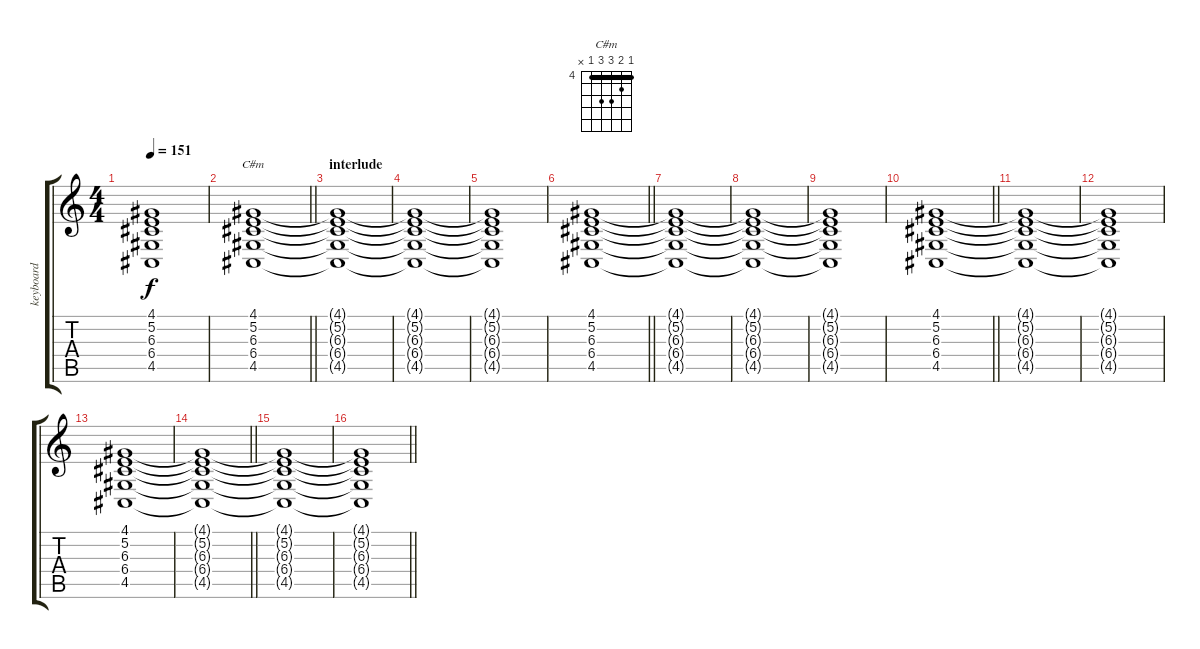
\track ("keyboard" "keyboard") {instrument choiraahs}
\staff {score tabs}
\tuning (E4 B3 G3 D3 A2 E2) {hide}
\chord ("C#m" 4 5 6 6 4 x) {firstfret 4 barre 4}
\ts (4 4)
\tempo 151
\clef g2
\ks c
(4.1{t} 5.2{t} 6.3{t} 6.4{t} 4.5{t}).1{dy f} |
\barLineRight lightlight
(4.1 5.2 6.3 6.4 4.5).1{ch "C#m"} |
\section ("" "interlude")
(4.1{t} 5.2{t} 6.3{t} 6.4{t} 4.5{t}).1 |
(4.1{t} 5.2{t} 6.3{t} 6.4{t} 4.5{t}).1 |
(4.1{t} 5.2{t} 6.3{t} 6.4{t} 4.5{t}).1 |
\barLineRight lightlight
(4.1 5.2 6.3 6.4 4.5).1 |
(4.1{t} 5.2{t} 6.3{t} 6.4{t} 4.5{t}).1 |
(4.1{t} 5.2{t} 6.3{t} 6.4{t} 4.5{t}).1 |
(4.1{t} 5.2{t} 6.3{t} 6.4{t} 4.5{t}).1 |
\barLineRight lightlight
(4.1 5.2 6.3 6.4 4.5).1 |
(4.1{t} 5.2{t} 6.3{t} 6.4{t} 4.5{t}).1 |
(4.1{t} 5.2{t} 6.3{t} 6.4{t} 4.5{t}).1 |
(4.1 5.2 6.3 6.4 4.5).1 |
\barLineRight lightlight
(4.1{t} 5.2{t} 6.3{t} 6.4{t} 4.5{t}).1 |
(4.1{t} 5.2{t} 6.3{t} 6.4{t} 4.5{t}).1 |
\barLineRight lightlight
(4.1{t} 5.2{t} 6.3{t} 6.4{t} 4.5{t}).1
